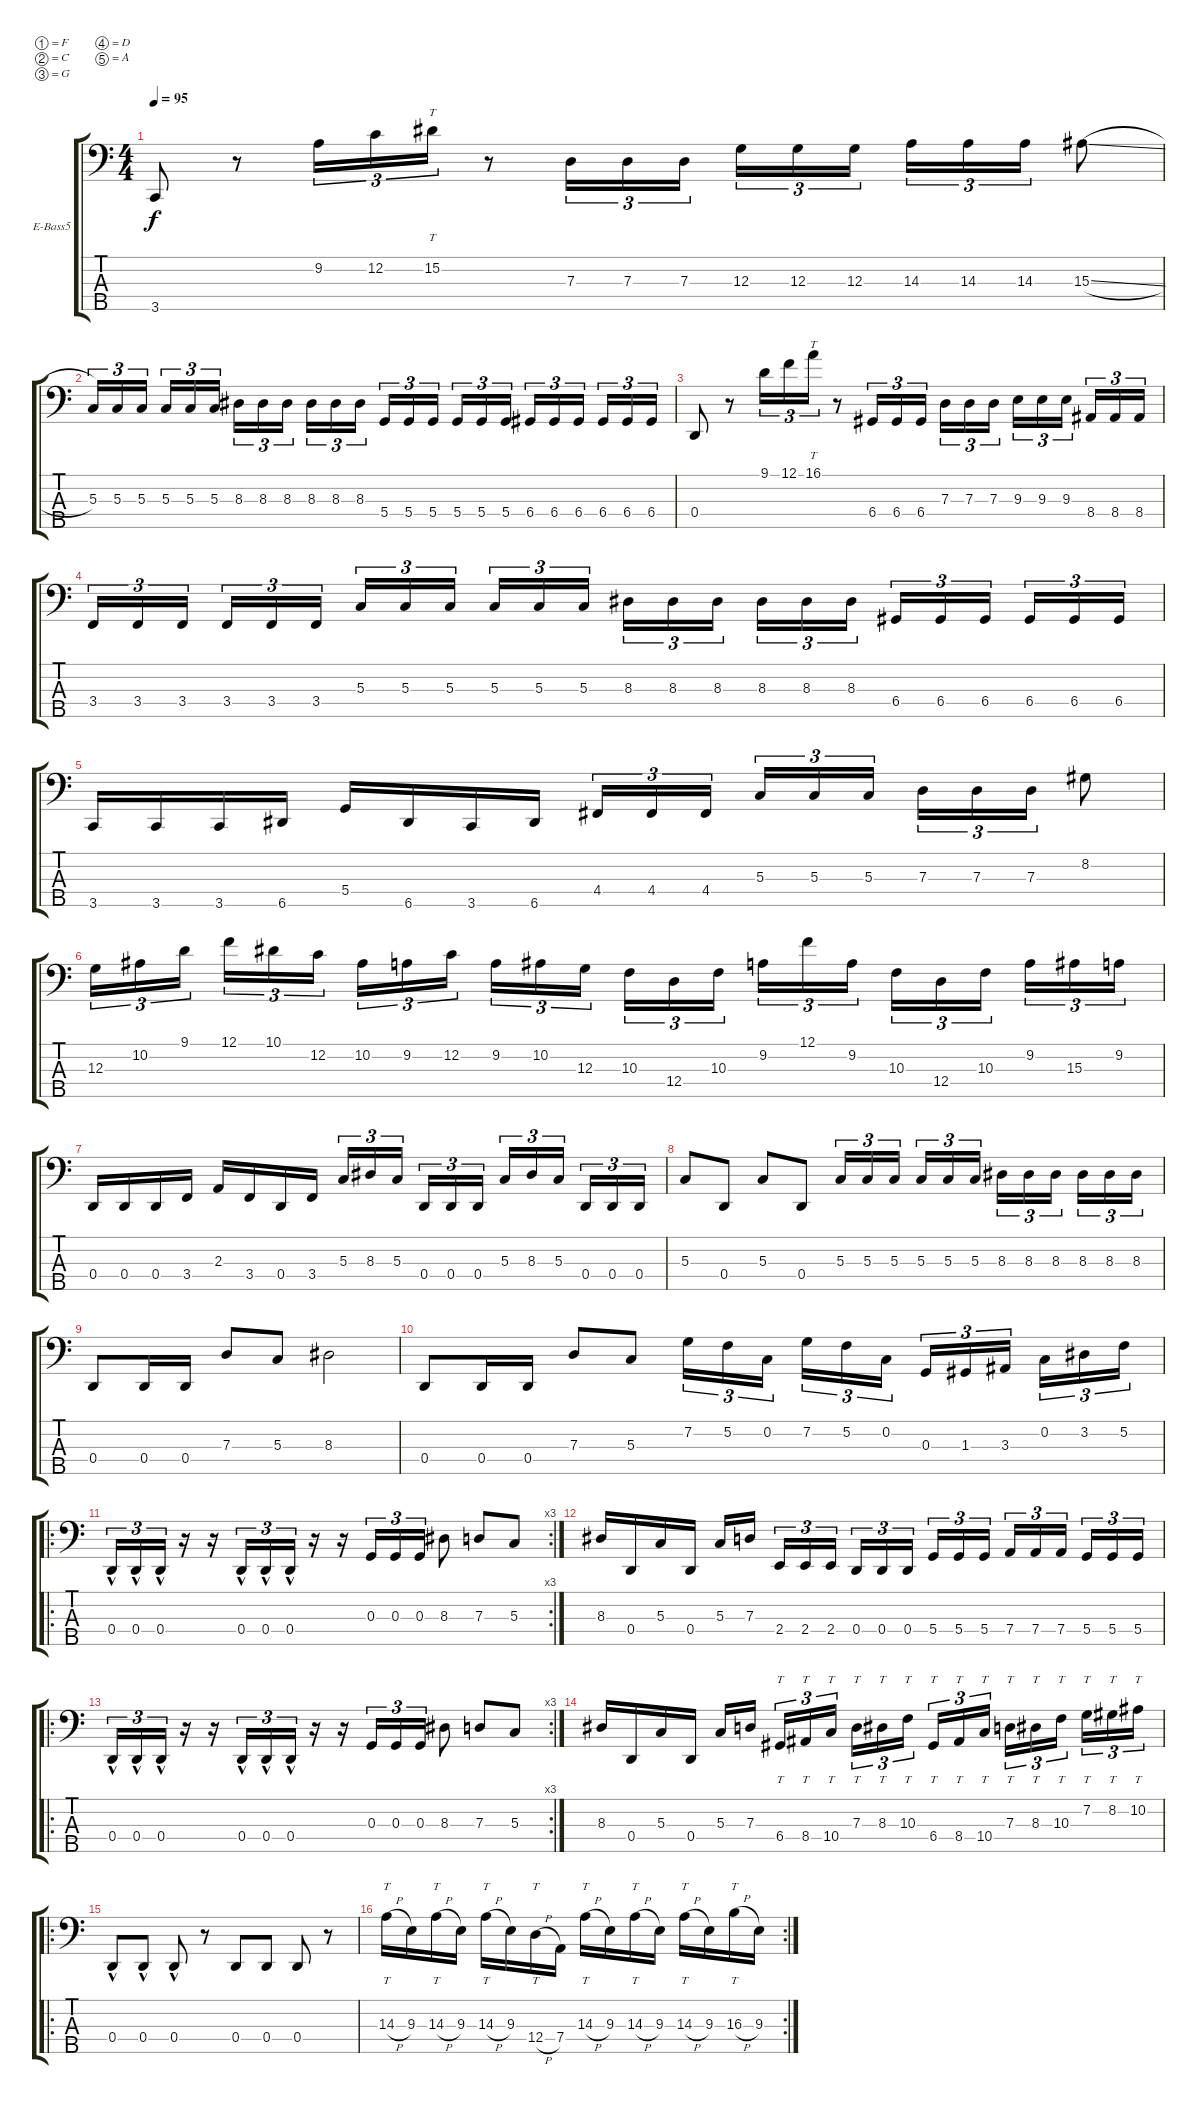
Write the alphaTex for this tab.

\bracketExtendMode groupsimilarinstruments
\firstSystemTrackNameOrientation horizontal
\otherSystemsTrackNameOrientation horizontal
\track ("bass" "E-Bass5") {mute instrument electricbassfinger}
\staff {score tabs}
\tuning (F2 C2 G1 D1 A0)
\ts (4 4)
\tempo 95
\clef f4
\ks c
3.5.8{dy f} r.8 9.2.16{tu (3 2)} 12.2.16{tu (3 2)} 15.2.16{tt tu (3 2)} r.8 7.3.16{tu (3 2)} 7.3.16{tu (3 2)} 7.3.16{tu (3 2)} 12.3.16{tu (3 2)} 12.3.16{tu (3 2)} 12.3.16{tu (3 2)} 14.3.16{tu (3 2)} 14.3.16{tu (3 2)} 14.3.16{tu (3 2)} 15.3{sl}.8 |
5.3.16{tu (3 2)} 5.3.16{tu (3 2)} 5.3.16{tu (3 2)} 5.3.16{tu (3 2)} 5.3.16{tu (3 2)} 5.3.16{tu (3 2)} 8.3.16{tu (3 2)} 8.3.16{tu (3 2)} 8.3.16{tu (3 2)} 8.3.16{tu (3 2)} 8.3.16{tu (3 2)} 8.3.16{tu (3 2)} 5.4.16{tu (3 2)} 5.4.16{tu (3 2)} 5.4.16{tu (3 2)} 5.4.16{tu (3 2)} 5.4.16{tu (3 2)} 5.4.16{tu (3 2)} 6.4.16{tu (3 2)} 6.4.16{tu (3 2)} 6.4.16{tu (3 2)} 6.4.16{tu (3 2)} 6.4.16{tu (3 2)} 6.4.16{tu (3 2)} |
0.4.8 r.8 9.1.16{tu (3 2)} 12.1.16{tu (3 2)} 16.1.16{tt tu (3 2)} r.8 6.4.16{tu (3 2)} 6.4.16{tu (3 2)} 6.4.16{tu (3 2)} 7.3.16{tu (3 2)} 7.3.16{tu (3 2)} 7.3.16{tu (3 2)} 9.3.16{tu (3 2)} 9.3.16{tu (3 2)} 9.3.16{tu (3 2)} 8.4.16{tu (3 2)} 8.4.16{tu (3 2)} 8.4.16{tu (3 2)} |
3.4.16{tu (3 2)} 3.4.16{tu (3 2)} 3.4.16{tu (3 2)} 3.4.16{tu (3 2)} 3.4.16{tu (3 2)} 3.4.16{tu (3 2)} 5.3.16{tu (3 2)} 5.3.16{tu (3 2)} 5.3.16{tu (3 2)} 5.3.16{tu (3 2)} 5.3.16{tu (3 2)} 5.3.16{tu (3 2)} 8.3.16{tu (3 2)} 8.3.16{tu (3 2)} 8.3.16{tu (3 2)} 8.3.16{tu (3 2)} 8.3.16{tu (3 2)} 8.3.16{tu (3 2)} 6.4.16{tu (3 2)} 6.4.16{tu (3 2)} 6.4.16{tu (3 2)} 6.4.16{tu (3 2)} 6.4.16{tu (3 2)} 6.4.16{tu (3 2)} |
3.5.16 3.5.16 3.5.16 6.5.16 5.4.16 6.5.16 3.5.16 6.5.16 4.4.16{tu (3 2)} 4.4.16{tu (3 2)} 4.4.16{tu (3 2)} 5.3.16{tu (3 2)} 5.3.16{tu (3 2)} 5.3.16{tu (3 2)} 7.3.16{tu (3 2)} 7.3.16{tu (3 2)} 7.3.16{tu (3 2)} 8.2.8 |
12.3.16{tu (3 2)} 10.2.16{tu (3 2)} 9.1.16{tu (3 2)} 12.1.16{tu (3 2)} 10.1.16{tu (3 2)} 12.2.16{tu (3 2)} 10.2.16{tu (3 2)} 9.2.16{tu (3 2)} 12.2.16{tu (3 2)} 9.2.16{tu (3 2)} 10.2.16{tu (3 2)} 12.3.16{tu (3 2)} 10.3.16{tu (3 2)} 12.4.16{tu (3 2)} 10.3.16{tu (3 2)} 9.2.16{tu (3 2)} 12.1.16{tu (3 2)} 9.2.16{tu (3 2)} 10.3.16{tu (3 2)} 12.4.16{tu (3 2)} 10.3.16{tu (3 2)} 9.2.16{tu (3 2)} 15.3.16{tu (3 2)} 9.2.16{tu (3 2)} |
0.4.16 0.4.16 0.4.16 3.4.16 2.3.16 3.4.16 0.4.16 3.4.16 5.3.16{tu (3 2)} 8.3.16{tu (3 2)} 5.3.16{tu (3 2)} 0.4.16{tu (3 2)} 0.4.16{tu (3 2)} 0.4.16{tu (3 2)} 5.3.16{tu (3 2)} 8.3.16{tu (3 2)} 5.3.16{tu (3 2)} 0.4.16{tu (3 2)} 0.4.16{tu (3 2)} 0.4.16{tu (3 2)} |
5.3.8 0.4.8 5.3.8 0.4.8 5.3.16{tu (3 2)} 5.3.16{tu (3 2)} 5.3.16{tu (3 2)} 5.3.16{tu (3 2)} 5.3.16{tu (3 2)} 5.3.16{tu (3 2)} 8.3.16{tu (3 2)} 8.3.16{tu (3 2)} 8.3.16{tu (3 2)} 8.3.16{tu (3 2)} 8.3.16{tu (3 2)} 8.3.16{tu (3 2)} |
0.4.8 0.4.16 0.4.16 7.3.8 5.3.8 8.3.2 |
0.4.8 0.4.16 0.4.16 7.3.8 5.3.8 7.2.16{tu (3 2)} 5.2.16{tu (3 2)} 0.2.16{tu (3 2)} 7.2.16{tu (3 2)} 5.2.16{tu (3 2)} 0.2.16{tu (3 2)} 0.3.16{tu (3 2)} 1.3.16{tu (3 2)} 3.3.16{tu (3 2)} 0.2.16{tu (3 2)} 3.2.16{tu (3 2)} 5.2.16{tu (3 2)} |
\ro
\rc 3
0.4{hac}.16{tu (3 2)} 0.4{hac}.16{tu (3 2)} 0.4{hac}.16{tu (3 2)} r.16 r.16 0.4{hac}.16{tu (3 2)} 0.4{hac}.16{tu (3 2)} 0.4{hac}.16{tu (3 2)} r.16 r.16 0.3.16{tu (3 2)} 0.3.16{tu (3 2)} 0.3.16{tu (3 2)} 8.3.8 7.3.8 5.3.8 |
8.3.16 0.4.16 5.3.16 0.4.16 5.3.16 7.3.16 2.4.16{tu (3 2)} 2.4.16{tu (3 2)} 2.4.16{tu (3 2)} 0.4.16{tu (3 2)} 0.4.16{tu (3 2)} 0.4.16{tu (3 2)} 5.4.16{tu (3 2)} 5.4.16{tu (3 2)} 5.4.16{tu (3 2)} 7.4.16{tu (3 2)} 7.4.16{tu (3 2)} 7.4.16{tu (3 2)} 5.4.16{tu (3 2)} 5.4.16{tu (3 2)} 5.4.16{tu (3 2)} |
\ro
\rc 3
0.4{hac}.16{tu (3 2)} 0.4{hac}.16{tu (3 2)} 0.4{hac}.16{tu (3 2)} r.16 r.16 0.4{hac}.16{tu (3 2)} 0.4{hac}.16{tu (3 2)} 0.4{hac}.16{tu (3 2)} r.16 r.16 0.3.16{tu (3 2)} 0.3.16{tu (3 2)} 0.3.16{tu (3 2)} 8.3.8 7.3.8 5.3.8 |
8.3.16 0.4.16 5.3.16 0.4.16 5.3.16 7.3.16 6.4.16{tt tu (3 2)} 8.4.16{tt tu (3 2)} 10.4.16{tt tu (3 2)} 7.3.16{tt tu (3 2)} 8.3.16{tt tu (3 2)} 10.3.16{tt tu (3 2)} 6.4.16{tt tu (3 2)} 8.4.16{tt tu (3 2)} 10.4.16{tt tu (3 2)} 7.3.16{tt tu (3 2)} 8.3.16{tt tu (3 2)} 10.3.16{tt tu (3 2)} 7.2.16{tt tu (3 2)} 8.2.16{tt tu (3 2)} 10.2.16{tt tu (3 2)} |
\ro
0.4{hac}.8 0.4{hac}.8 0.4{hac}.8 r.8 0.4.8 0.4.8 0.4.8 r.8 |
\rc 2
14.3{h}.16{tt} 9.3.16 14.3{h}.16{tt} 9.3.16 14.3{h}.16{tt} 9.3.16 12.4{h}.16{tt} 7.4.16 14.3{h}.16{tt} 9.3.16 14.3{h}.16{tt} 9.3.16 14.3{h}.16{tt} 9.3.16 16.3{h}.16{tt} 9.3.16
